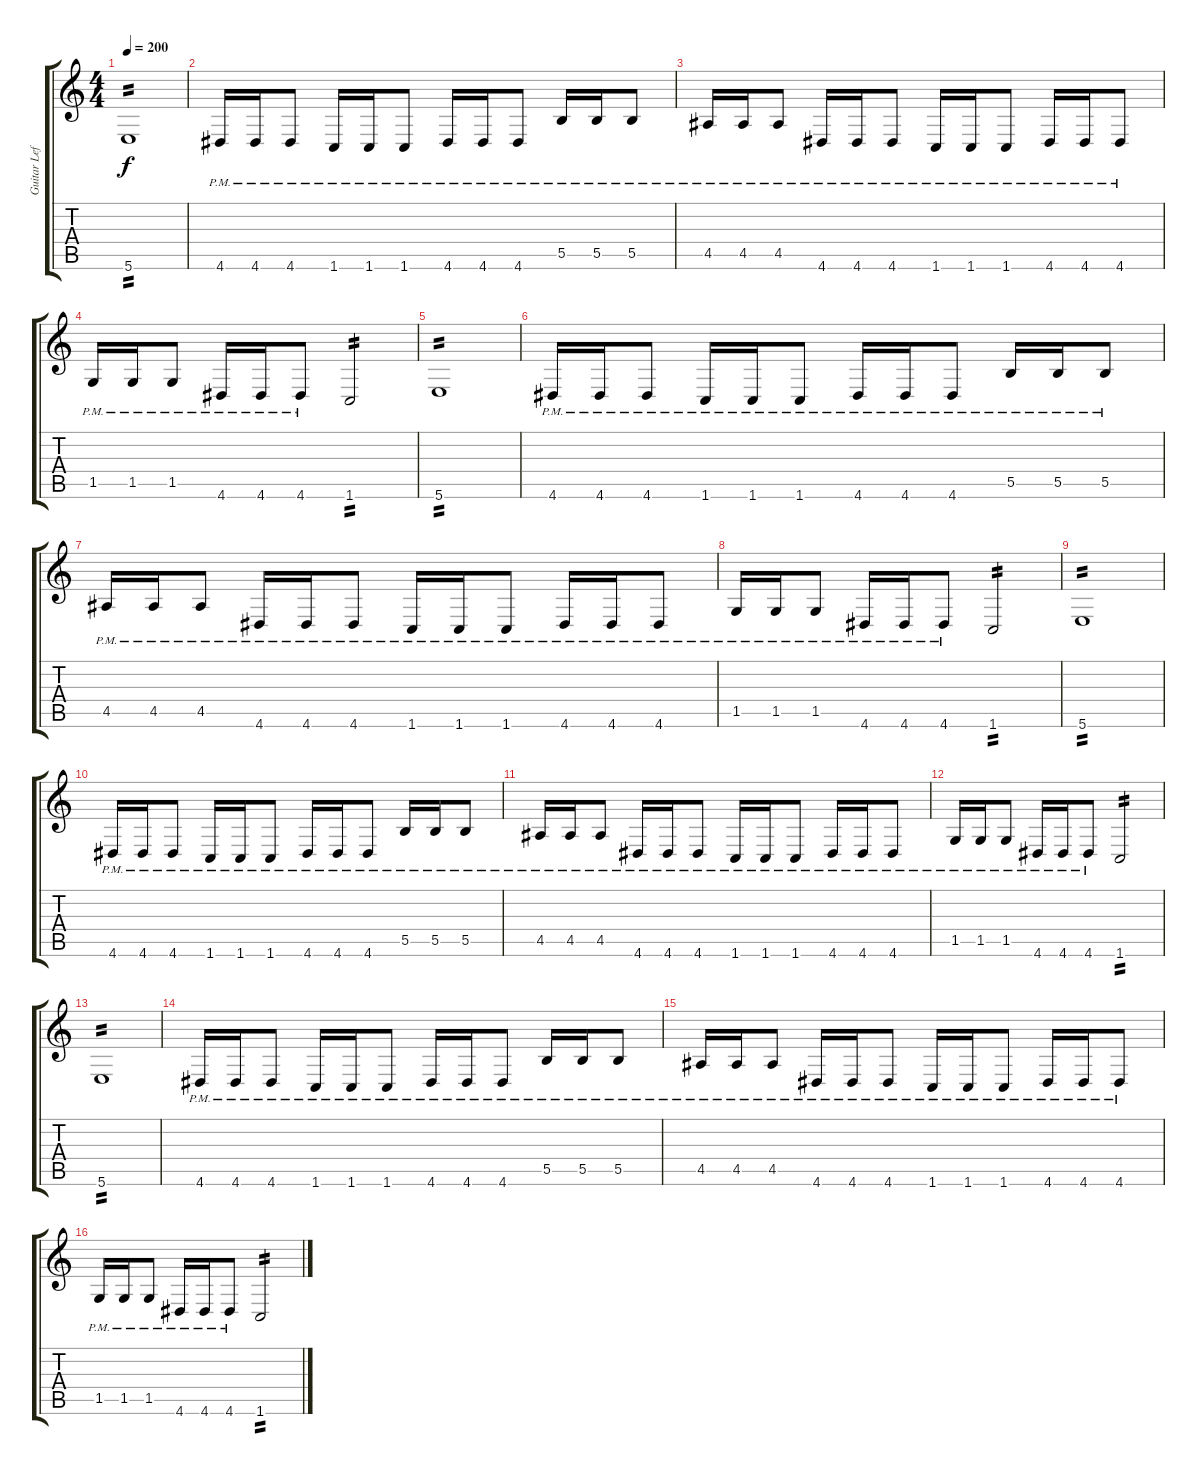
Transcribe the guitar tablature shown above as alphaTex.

\track ("Guitar Left" "Guitar Lef") {instrument distortionguitar}
\staff {score tabs}
\tuning (Db4 Ab3 E3 B2 Gb2 B1) {hide}
\ts (4 4)
\tempo 200
\clef g2
\ks c
5.6.1{tp 2 dy f} |
4.6{pm}.16 4.6{pm}.16 4.6{pm}.8 1.6{pm}.16 1.6{pm}.16 1.6{pm}.8 4.6{pm}.16 4.6{pm}.16 4.6{pm}.8 5.5{pm}.16 5.5{pm}.16 5.5{pm}.8 |
4.5{pm}.16 4.5{pm}.16 4.5{pm}.8 4.6{pm}.16 4.6{pm}.16 4.6{pm}.8 1.6{pm}.16 1.6{pm}.16 1.6{pm}.8 4.6{pm}.16 4.6{pm}.16 4.6{pm}.8 |
1.5{pm}.16 1.5{pm}.16 1.5{pm}.8 4.6{pm}.16 4.6{pm}.16 4.6{pm}.8 1.6.2{tp 2} |
5.6.1{tp 2} |
4.6{pm}.16 4.6{pm}.16 4.6{pm}.8 1.6{pm}.16 1.6{pm}.16 1.6{pm}.8 4.6{pm}.16 4.6{pm}.16 4.6{pm}.8 5.5{pm}.16 5.5{pm}.16 5.5{pm}.8 |
4.5{pm}.16 4.5{pm}.16 4.5{pm}.8 4.6{pm}.16 4.6{pm}.16 4.6{pm}.8 1.6{pm}.16 1.6{pm}.16 1.6{pm}.8 4.6{pm}.16 4.6{pm}.16 4.6{pm}.8 |
1.5{pm}.16 1.5{pm}.16 1.5{pm}.8 4.6{pm}.16 4.6{pm}.16 4.6{pm}.8 1.6.2{tp 2} |
5.6.1{tp 2} |
4.6{pm}.16 4.6{pm}.16 4.6{pm}.8 1.6{pm}.16 1.6{pm}.16 1.6{pm}.8 4.6{pm}.16 4.6{pm}.16 4.6{pm}.8 5.5{pm}.16 5.5{pm}.16 5.5{pm}.8 |
4.5{pm}.16 4.5{pm}.16 4.5{pm}.8 4.6{pm}.16 4.6{pm}.16 4.6{pm}.8 1.6{pm}.16 1.6{pm}.16 1.6{pm}.8 4.6{pm}.16 4.6{pm}.16 4.6{pm}.8 |
1.5{pm}.16 1.5{pm}.16 1.5{pm}.8 4.6{pm}.16 4.6{pm}.16 4.6{pm}.8 1.6.2{tp 2} |
5.6.1{tp 2} |
4.6{pm}.16 4.6{pm}.16 4.6{pm}.8 1.6{pm}.16 1.6{pm}.16 1.6{pm}.8 4.6{pm}.16 4.6{pm}.16 4.6{pm}.8 5.5{pm}.16 5.5{pm}.16 5.5{pm}.8 |
4.5{pm}.16 4.5{pm}.16 4.5{pm}.8 4.6{pm}.16 4.6{pm}.16 4.6{pm}.8 1.6{pm}.16 1.6{pm}.16 1.6{pm}.8 4.6{pm}.16 4.6{pm}.16 4.6{pm}.8 |
1.5{pm}.16 1.5{pm}.16 1.5{pm}.8 4.6{pm}.16 4.6{pm}.16 4.6{pm}.8 1.6.2{tp 2}
